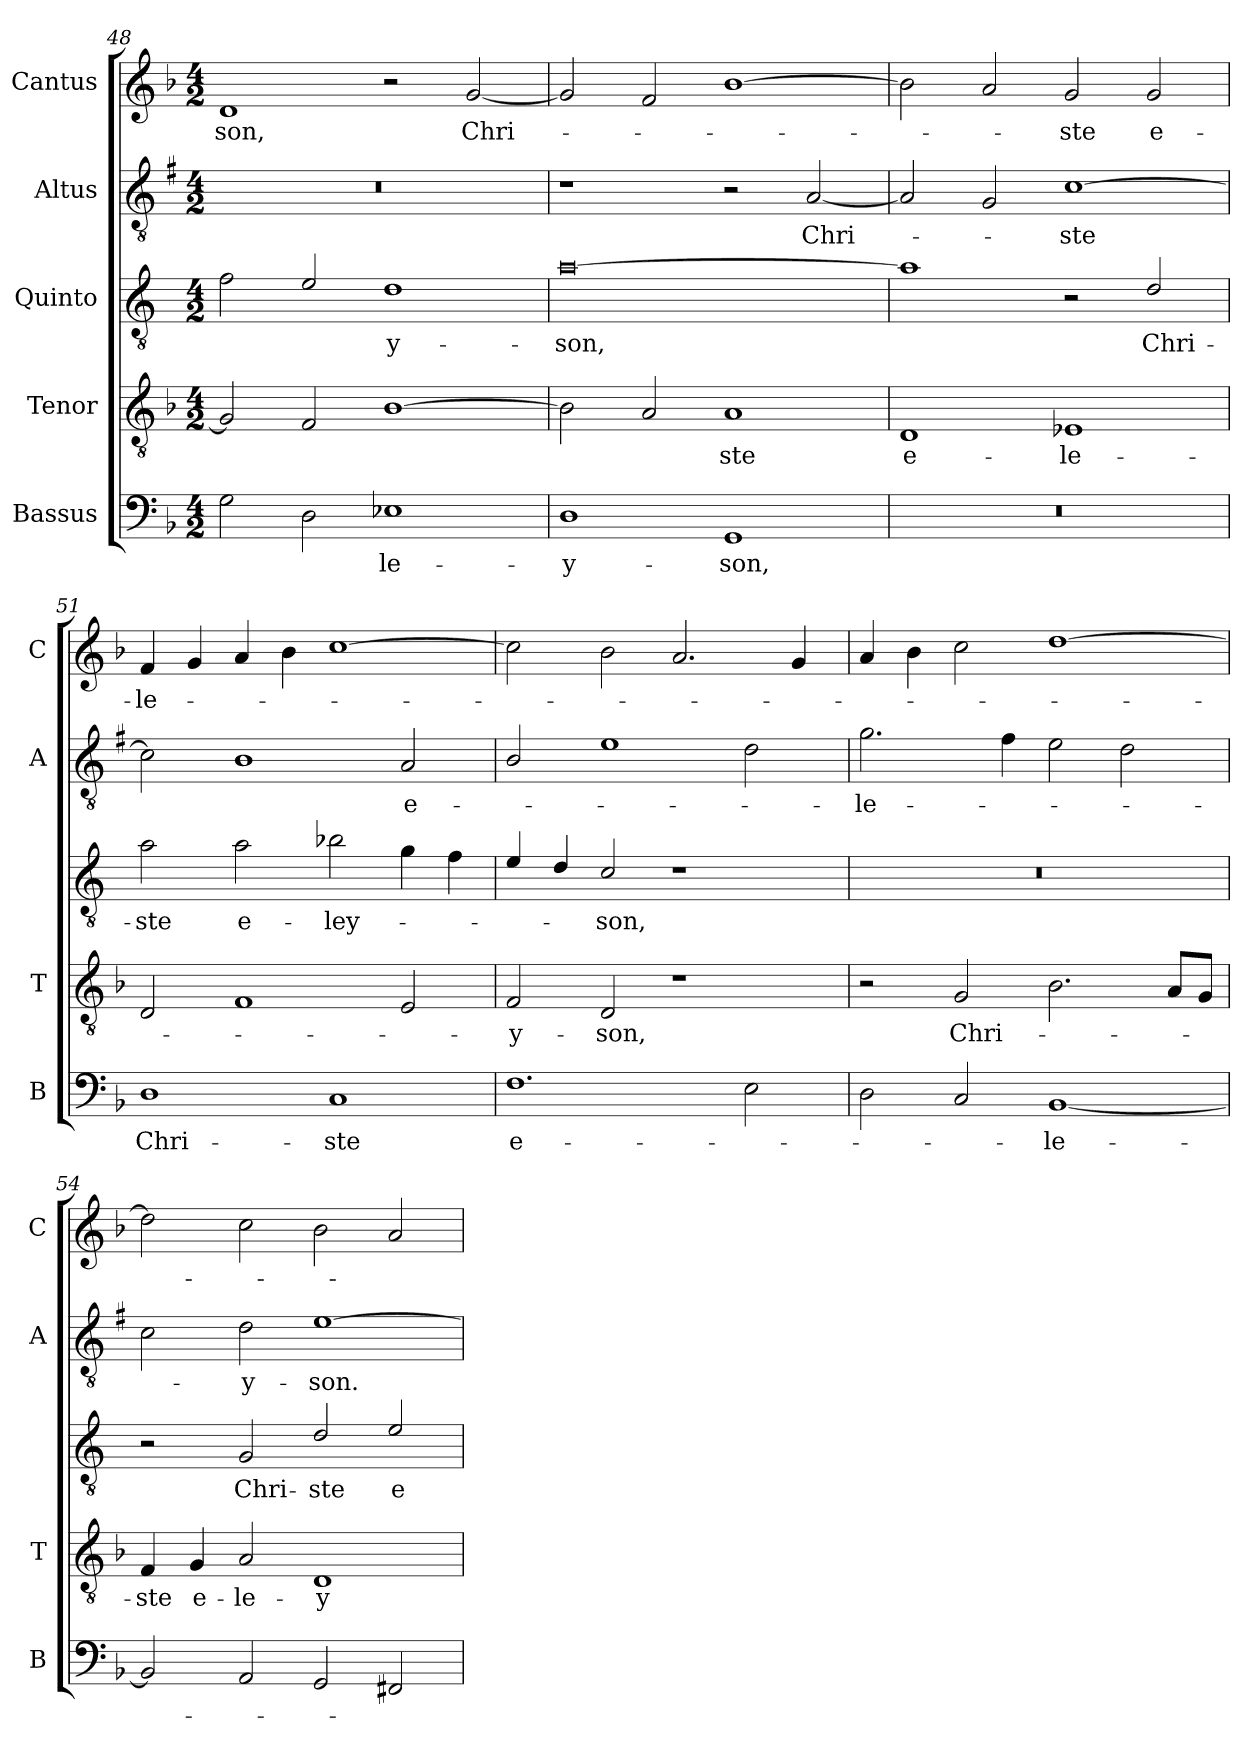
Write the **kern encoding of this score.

**kern	**text	**kern	**text	**kern	**text	**kern	**text	**kern	**text
*part5	*part5	*part4	*part4	*part3	*part3	*part2	*part2	*part1	*part1
*staff5	*staff5	*staff4	*staff4	*staff3	*staff3	*staff2	*staff2	*staff1	*staff1
*I"Bassus	*	*I"Tenor	*	*I"Quinto	*	*I"Altus	*	*I"Cantus	*
*I'B	*	*I'T	*	*	*	*I'A	*	*I'C	*
!!LO:LB:g=z
*clefF4	*	*clefGv2	*	*clefGv2	*	*clefGv2	*	*clefG2	*
*	*	*	*	*ITrd4c7	*	*ITrd1c2	*	*	*
*k[b-]	*	*k[b-]	*	*k[b-]	*	*k[b-]	*	*k[b-]	*
*F:	*	*F:	*	*F:	*	*F:	*	*F:	*
*M4/2	*	*M4/2	*	*M4/2	*	*M4/2	*	*M4/2	*
=48	=48	=48	=48	=48	=48	=48	=48	=48	=48
!	!	!	!	!	!	!	!	!	!LO:LY:b
2G\	.	2G/]	.	2B-\	.	0r	.	1d	-son,
2D\	.	2F/	.	2A/	.	.	.	.	.
!	!LO:LY:b	!	!	!	!LO:LY:b	!	!	!	!
1E-X	-le-	[1B-	.	1G	-y-	.	.	2r	.
!	!	!	!	!	!	!	!	!	!LO:LY:b
.	.	.	.	.	.	.	.	[2g/	Chri-
=49	=49	=49	=49	=49	=49	=49	=49	=49	=49
!	!LO:LY:b	!	!	!	!LO:LY:b	!	!	!	!
1D	-y-	2B-\]	.	[0d	-son,	1r	.	2g/]	.
.	.	2A/	.	.	.	.	.	2f/	.
!	!LO:LY:b	!	!LO:LY:b	!	!	!	!	!	!
1GG	-son,	1A	-ste	.	.	2r	.	[1b-	.
!	!	!	!	!	!	!	!LO:LY:b	!	!
.	.	.	.	.	.	[2G/	Chri-	.	.
=50	=50	=50	=50	=50	=50	=50	=50	=50	=50
!	!	!	!LO:LY:b	!	!	!	!	!	!
0r	.	1D	e-	1d]	.	2G/]	.	2b-\]	.
.	.	.	.	.	.	2F/	.	2a/	.
!	!	!	!LO:LY:b	!	!	!	!LO:LY:b	!	!LO:LY:b
.	.	1E-X	-le-	2r	.	[1B-	-ste	2g/	-ste
!	!	!	!	!	!LO:LY:b	!	!	!	!LO:LY:b
.	.	.	.	2G/	Chri-	.	.	2g/	e-
=51	=51	=51	=51	=51	=51	=51	=51	=51	=51
!	!LO:LY:b	!	!	!	!LO:LY:b	!	!	!	!LO:LY:b
1D	Chri-	2D/	.	2d\	-ste	2B-\]	.	4f/	-le-
.	.	.	.	.	.	.	.	4g/	.
!	!	!	!	!	!LO:LY:b	!	!	!	!
.	.	1F	.	2d\	e-	1A	.	4a/	.
.	.	.	.	.	.	.	.	4b-\	.
!	!LO:LY:b	!	!	!	!LO:LY:b	!	!	!	!
1C	-ste	.	.	2e-X\	-ley-	.	.	[1cc	.
!	!	!	!	!	!	!	!LO:LY:b	!	!
.	.	2E/	.	4c\	.	2G/	e-	.	.
.	.	.	.	4B-\	.	.	.	.	.
=52	=52	=52	=52	=52	=52	=52	=52	=52	=52
!	!LO:LY:b	!	!LO:LY:b	!	!	!	!	!	!
1.F	e-	2F/	-y-	4A/	.	2A/	.	2cc\]	.
.	.	.	.	4G/	.	.	.	.	.
!	!	!	!LO:LY:b	!	!LO:LY:b	!	!	!	!
.	.	2D/	-son,	2F/	-son,	1d	.	2b-\	.
.	.	1r	.	1r	.	.	.	2.a/	.
2E\	.	.	.	.	.	2c\	.	.	.
.	.	.	.	.	.	.	.	4g/	.
=53	=53	=53	=53	=53	=53	=53	=53	=53	=53
!	!	!	!	!	!	!	!LO:LY:b	!	!
2D\	.	2r	.	0r	.	2.f\	-le-	4a/	.
.	.	.	.	.	.	.	.	4b-\	.
!	!	!	!LO:LY:b	!	!	!	!	!	!
2C/	.	2G/	Chri-	.	.	.	.	2cc\	.
.	.	.	.	.	.	4e\	.	.	.
!	!LO:LY:b	!	!	!	!	!	!	!	!
[1BB-	-le-	2.B-\	.	.	.	2d\	.	[1dd	.
.	.	.	.	.	.	2c\	.	.	.
.	.	8A/L	.	.	.	.	.	.	.
.	.	8G/J	.	.	.	.	.	.	.
!!LO:PB:g=z
=54	=54	=54	=54	=54	=54	=54	=54	=54	=54
!	!	!	!LO:LY:b	!	!	!	!	!	!
2BB-/]	.	4F/	-ste	2r	.	2B-\	.	2dd\]	.
!	!	!	!LO:LY:b	!	!	!	!	!	!
.	.	4G/	e-	.	.	.	.	.	.
!	!	!	!LO:LY:b	!	!LO:LY:b	!	!LO:LY:b	!	!
2AA/	.	2A/	-le-	2C/	Chri-	2c\	-y-	2cc\	.
!	!	!	!LO:LY:b	!	!LO:LY:b	!	!LO:LY:b	!	!
2GG/	.	1D	-y-	2G/	-ste	[1d	-son.	2b-\	.
!	!	!	!	!	!LO:LY:b	!	!	!	!
2FF#X/	.	.	.	2A/	e-	.	.	2a/	.
=	=	=	=	=	=	=	=	=	=
*-	*-	*-	*-	*-	*-	*-	*-	*-	*-
